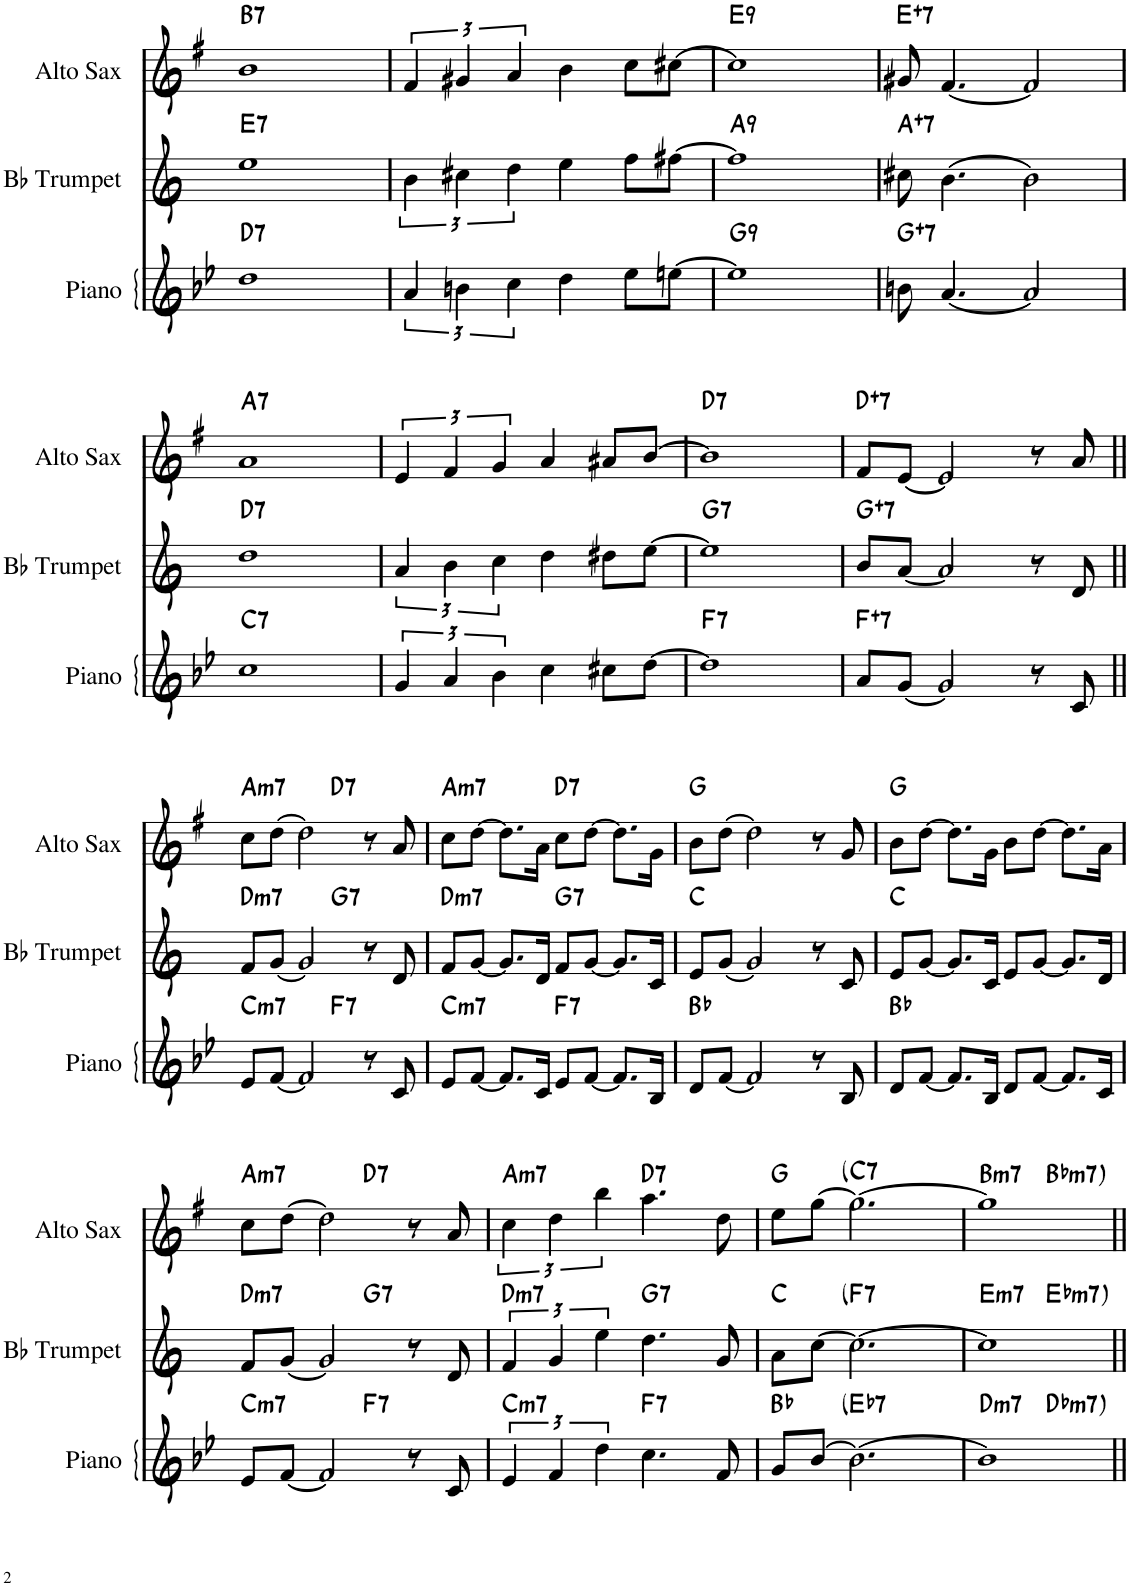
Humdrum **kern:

**kern	**harte	**kern	**harte	**kern	**harte
*part3	*part3	*part2	*part2	*part1	*part1
*staff3	*	*staff2	*	*staff1	*
*I"Piano	*	*I"Bb Trumpet	*	*I"Alto Sax	*
*I'Pno.	*	*I'Bb Tpt.	*	*I'Sax	*
!!LO:PB:g=z
*clefG2	*	*clefG2	*	*clefG2	*
*	*	*Trd1c2	*	*Trd5c9	*
*k[b-e-]	*	*k[]	*	*k[f#]	*
*M4/4	*	*M4/4	*	*M4/4	*
=1	=1	=1	=1	=1	=1
!	!LO:H:kt=7	!	!LO:H:kt=7	!	!LO:H:kt=7
1dd	D:7	1ee	E:7	1b	B:7
=2	=2	=2	=2	=2	=2
6a/	.	6b\	.	6f#/	.
6bn\	.	6cc#X\	.	6g#X/	.
6cc\	.	6dd\	.	6a/	.
4dd\	.	4ee\	.	4b\	.
8ee-\L	.	8ff\L	.	8cc\L	.
[8een\J	.	[8ff#X\J	.	[8cc#X\J	.
=3	=3	=3	=3	=3	=3
!	!LO:H:kt=9	!	!LO:H:kt=9	!	!LO:H:kt=9
1ee]	G:9	1ff#]	A:9	1cc#]	E:9
=4	=4	=4	=4	=4	=4
!	!LO:H:kt=7	!	!LO:H:kt=7	!	!LO:H:kt=7
8bn\	G:aug(b7)	8cc#X\	A:aug(b7)	8g#X/	E:aug(b7)
[4.a/	.	[4.b\	.	[4.f#/	.
2a/]	.	2b\]	.	2f#/]	.
!!LO:LB:g=z
=1	=1	=1	=1	=1	=1
!	!LO:H:kt=7	!	!LO:H:kt=7	!	!LO:H:kt=7
1cc	C:7	1dd	D:7	1a	A:7
=2	=2	=2	=2	=2	=2
6g/	.	6a/	.	6e/	.
6a/	.	6b\	.	6f#/	.
6b-\	.	6cc\	.	6g/	.
4cc\	.	4dd\	.	4a/	.
8cc#X\L	.	8dd#X\L	.	8a#X/L	.
[8dd\J	.	[8ee\J	.	[8b/J	.
=3	=3	=3	=3	=3	=3
!	!LO:H:kt=7	!	!LO:H:kt=7	!	!LO:H:kt=7
1dd]	F:7	1ee]	G:7	1b]	D:7
=4	=4	=4	=4	=4	=4
!	!LO:H:kt=7	!	!LO:H:kt=7	!	!LO:H:kt=7
8a/L	F:aug(b7)	8b/L	G:aug(b7)	8f#/L	D:aug(b7)
[8g/J	.	[8a/J	.	[8e/J	.
2g/]	.	2a/]	.	2e/]	.
8r	.	8r	.	8r	.
8c/	.	8d/	.	8a/	.
!!LO:LB:g=z
=1||	=1||	=1||	=1||	=1||	=1||
!	!LO:H:kt=m7	!	!LO:H:kt=m7	!	!LO:H:kt=m7
*^	*	*^	*	*^	*
8e-/L	2ryy	C:min7	8f/L	2ryy	D:min7	8cc\L	2ryy	A:min7
[8f/J	.	.	[8g/J	.	.	[8dd\J	.	.
2f/]	.	.	2g/]	.	.	2dd\]	.	.
!	!	!LO:H:kt=7	!	!	!LO:H:kt=7	!	!	!LO:H:kt=7
.	2ryy	F:7	.	2ryy	G:7	.	2ryy	D:7
8r	.	.	8r	.	.	8r	.	.
8c/	.	.	8d/	.	.	8a/	.	.
=2	=2	=2	=2	=2	=2	=2	=2	=2
!	!	!LO:H:kt=m7	!	!	!LO:H:kt=m7	!	!	!LO:H:kt=m7
*v	*v	*	*	*	*	*v	*v	*
*	*	*v	*v	*	*	*
8e-/L	C:min7	8f/L	D:min7	8cc\L	A:min7
[8f/J	.	[8g/J	.	[8dd\J	.
8.f/L]	.	8.g/L]	.	8.dd\L]	.
16c/Jk	.	16d/Jk	.	16a\Jk	.
!	!LO:H:kt=7	!	!LO:H:kt=7	!	!LO:H:kt=7
8e-/L	F:7	8f/L	G:7	8cc\L	D:7
[8f/J	.	[8g/J	.	[8dd\J	.
8.f/L]	.	8.g/L]	.	8.dd\L]	.
16B-/Jk	.	16c/Jk	.	16g\Jk	.
=3	=3	=3	=3	=3	=3
8d/L	Bb:maj	8e/L	C:maj	8b\L	G:maj
[8f/J	.	[8g/J	.	[8dd\J	.
2f/]	.	2g/]	.	2dd\]	.
8r	.	8r	.	8r	.
8B-/	.	8c/	.	8g/	.
=4	=4	=4	=4	=4	=4
8d/L	Bb:maj	8e/L	C:maj	8b\L	G:maj
[8f/J	.	[8g/J	.	[8dd\J	.
8.f/L]	.	8.g/L]	.	8.dd\L]	.
16B-/Jk	.	16c/Jk	.	16g\Jk	.
8d/L	.	8e/L	.	8b\L	.
[8f/J	.	[8g/J	.	[8dd\J	.
8.f/L]	.	8.g/L]	.	8.dd\L]	.
16c/Jk	.	16d/Jk	.	16a\Jk	.
!!LO:LB:g=z
=1	=1	=1	=1	=1	=1
!	!LO:H:kt=m7	!	!LO:H:kt=m7	!	!LO:H:kt=m7
*^	*	*^	*	*^	*
8e-/L	2ryy	C:min7	8f/L	2ryy	D:min7	8cc\L	2ryy	A:min7
[8f/J	.	.	[8g/J	.	.	[8dd\J	.	.
2f/]	.	.	2g/]	.	.	2dd\]	.	.
!	!	!LO:H:kt=7	!	!	!LO:H:kt=7	!	!	!LO:H:kt=7
.	2ryy	F:7	.	2ryy	G:7	.	2ryy	D:7
8r	.	.	8r	.	.	8r	.	.
8c/	.	.	8d/	.	.	8a/	.	.
=2	=2	=2	=2	=2	=2	=2	=2	=2
!	!	!LO:H:kt=m7	!	!	!LO:H:kt=m7	!	!	!LO:H:kt=m7
*v	*v	*	*	*	*	*v	*v	*
*	*	*v	*v	*	*	*
6e-/	C:min7	6f/	D:min7	6cc\	A:min7
6f/	.	6g/	.	6dd\	.
6dd\	.	6ee\	.	6bb\	.
!	!LO:H:kt=7	!	!LO:H:kt=7	!	!LO:H:kt=7
4.cc\	F:7	4.dd\	G:7	4.aa\	D:7
8f/	.	8g/	.	8dd\	.
=3	=3	=3	=3	=3	=3
8g/L	Bb:maj	8a\L	C:maj	8ee\L	G:maj
[8b-/J	.	[8cc\J	.	[8gg\J	.
!	!LO:H:kt=7	!	!LO:H:kt=7	!	!LO:H:kt=7
2.b-\_	Eb:7	2.cc\_	F:7	2.gg\_	C:7
=4	=4	=4	=4	=4	=4
!	!LO:H:kt=m7	!	!LO:H:kt=m7	!	!LO:H:kt=m7
*^	*	*^	*	*^	*
1b-]	2ryy	D:min7	1cc]	2ryy	E:min7	1gg]	2ryy	B:min7
!	!	!LO:H:kt=m7	!	!	!LO:H:kt=m7	!	!	!LO:H:kt=m7
.	2ryy	Db:min7	.	2ryy	Eb:min7	.	2ryy	Bb:min7
*v	*v	*	*	*	*	*v	*v	*
*	*	*v	*v	*	*	*
=||	=||	=||	=||	=||	=||
*-	*-	*-	*-	*-	*-
